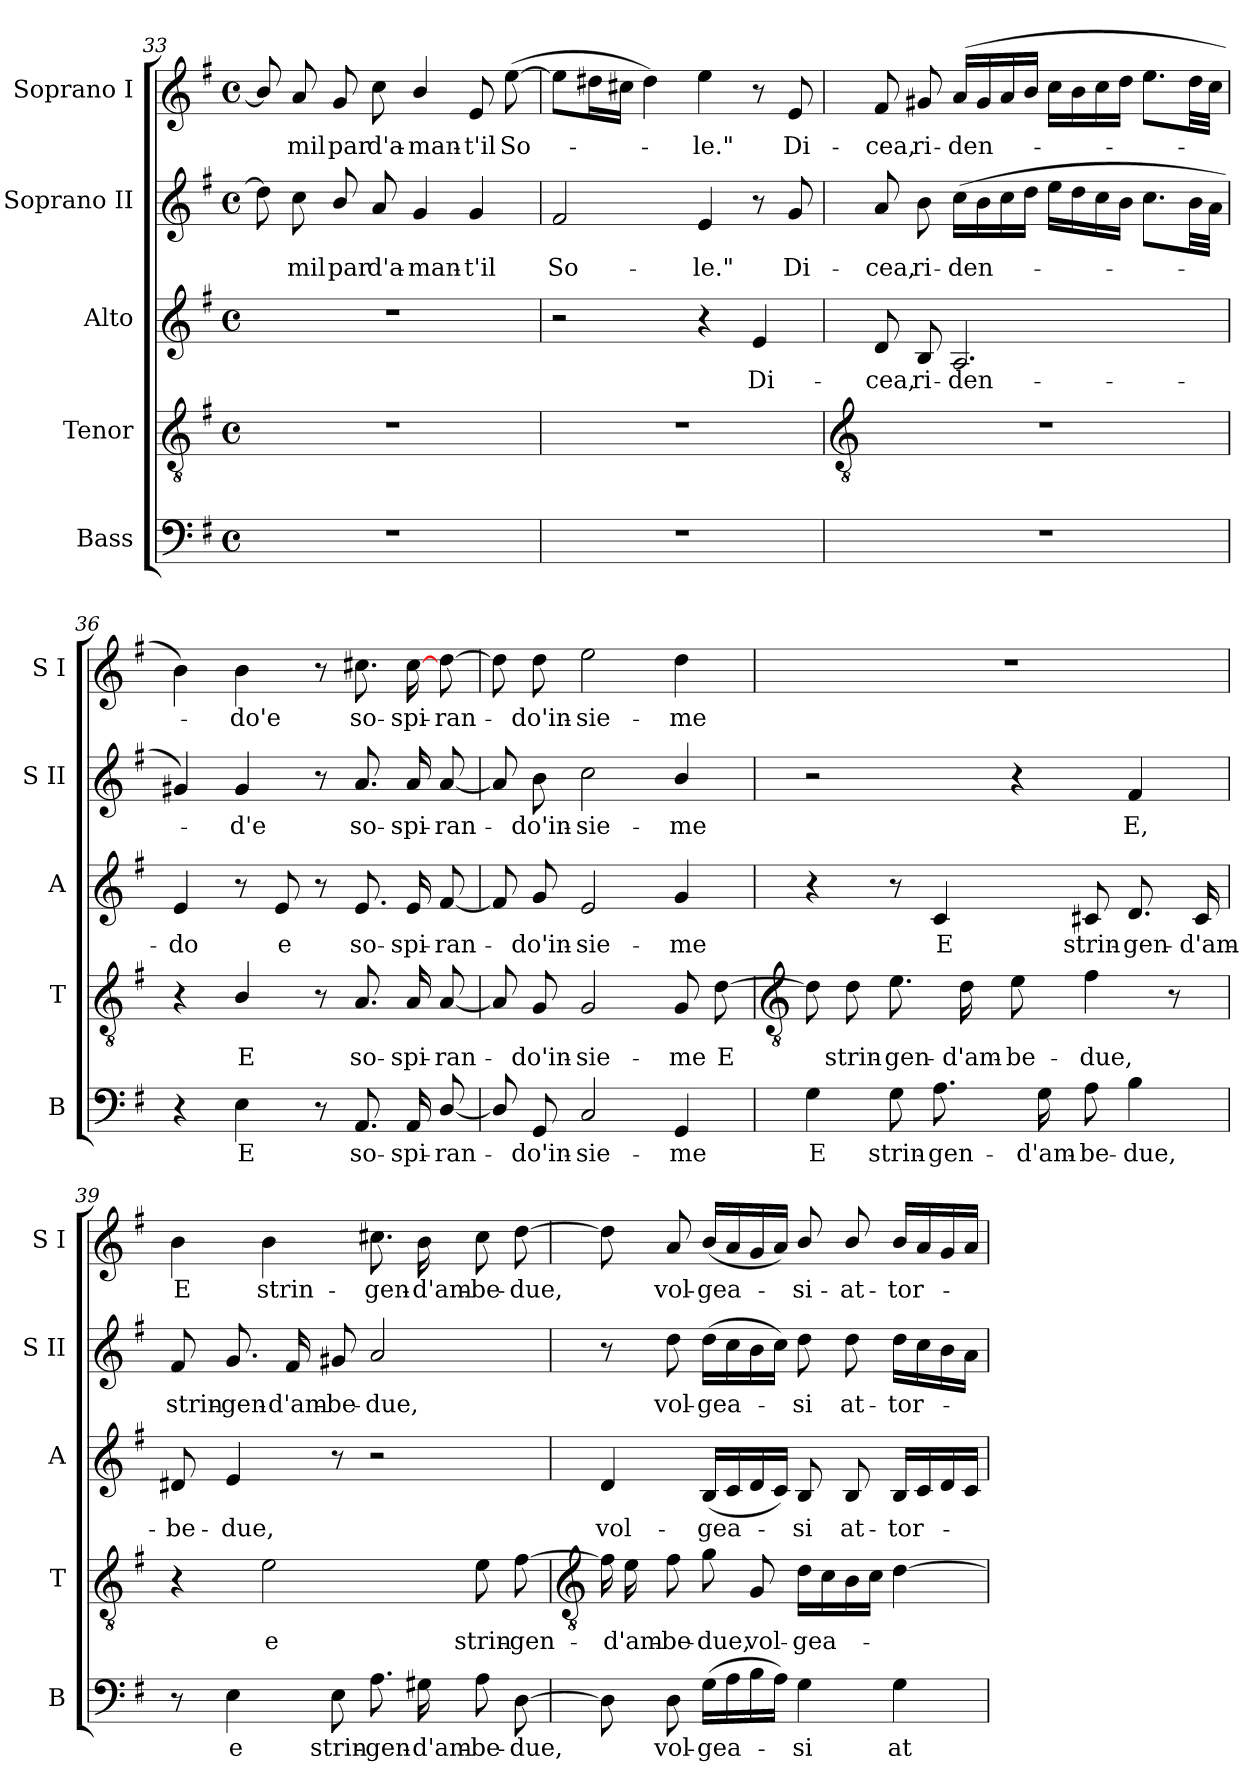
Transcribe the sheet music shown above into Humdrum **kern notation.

**kern	**text	**kern	**text	**kern	**text	**kern	**text	**kern	**text
*part5	*part5	*part4	*part4	*part3	*part3	*part2	*part2	*part1	*part1
*staff5	*staff5	*staff4	*staff4	*staff3	*staff3	*staff2	*staff2	*staff1	*staff1
*I"Bass	*	*I"Tenor	*	*I"Alto	*	*I"Soprano II	*	*I"Soprano I	*
*I'B	*	*I'T	*	*I'A	*	*I'S II	*	*I'S I	*
*clefF4	*	*clefGv2	*	*clefG2	*	*clefG2	*	*clefG2	*
*k[f#]	*	*k[f#]	*	*k[f#]	*	*k[f#]	*	*k[f#]	*
*G:	*	*G:	*	*G:	*	*G:	*	*G:	*
*M4/4	*	*M4/4	*	*M4/4	*	*M4/4	*	*M4/4	*
*met(c)	*	*met(c)	*	*met(c)	*	*met(c)	*	*met(c)	*
=33	=33	=33	=33	=33	=33	=33	=33	=33	=33
1r	.	1r	.	1r	.	8dd]	.	8b/]	.
!	!	!	!	!	!	!	!LO:LY:b	!	!LO:LY:b
.	.	.	.	.	.	8cc	mil	8a	mil
!	!	!	!	!	!	!	!LO:LY:b	!	!LO:LY:b
.	.	.	.	.	.	8b/	par	8g	par
!	!	!	!	!	!	!	!LO:LY:b	!	!LO:LY:b
.	.	.	.	.	.	8a	d'a-	8cc	d'a-
!	!	!	!	!	!	!	!LO:LY:b	!	!LO:LY:b
.	.	.	.	.	.	4g	-man-	4b/	-man-
!	!	!	!	!	!	!	!LO:LY:b	!	!LO:LY:b
.	.	.	.	.	.	4g	-t'il	8e	-t'il
!	!	!	!	!	!	!	!	!	!LO:LY:b
.	.	.	.	.	.	.	.	(>[8ee	So-
=34	=34	=34	=34	=34	=34	=34	=34	=34	=34
!	!	!	!	!	!	!	!LO:LY:b	!	!
1r	.	1r	.	2r	.	2f#	So-	8eeL]	.
.	.	.	.	.	.	.	.	16dd#XL	.
.	.	.	.	.	.	.	.	16cc#XJJ	.
.	.	.	.	.	.	.	.	4dd#)	.
!	!	!	!	!	!	!	!LO:LY:b	!	!LO:LY:b
.	.	.	.	4r	.	4e	-le."	4ee	le."
!	!	!	!	!	!LO:LY:b	!	!	!	!
.	.	.	.	4e	Di-	8r	.	8r	.
!	!	!	!	!	!	!	!LO:LY:b	!	!LO:LY:b
.	.	.	.	.	.	8g	Di-	8e	Di-
!!LO:LB:g=z
=35	=35	=35	=35	=35	=35	=35	=35	=35	=35
*	*	*clefGv2	*	*	*	*	*	*	*
!	!	!	!	!	!LO:LY:b	!	!LO:LY:b	!	!LO:LY:b
1r	.	1r	.	8d	-cea,	8a	-cea,	8f#	-cea,
!	!	!	!	!	!LO:LY:b	!	!LO:LY:b	!	!LO:LY:b
.	.	.	.	8B	ri-	8b	ri-	8g#X	ri-
!	!	!	!	!	!LO:LY:b	!	!LO:LY:b	!	!LO:LY:b
.	.	.	.	2.A	-den-	(>16ccLL	-den-	(<16aLL	-den-
.	.	.	.	.	.	16b	.	16g#	.
.	.	.	.	.	.	16cc	.	16a	.
.	.	.	.	.	.	16ddJJ	.	16bJJ	.
.	.	.	.	.	.	16eeLL	.	16ccLL	.
.	.	.	.	.	.	16dd	.	16b	.
.	.	.	.	.	.	16cc	.	16cc	.
.	.	.	.	.	.	16bJJ	.	16ddJJ	.
.	.	.	.	.	.	8.ccL	.	8.eeL	.
.	.	.	.	.	.	32bLL	.	32ddLL	.
.	.	.	.	.	.	32aJJJ	.	32ccJJJ	.
=36	=36	=36	=36	=36	=36	=36	=36	=36	=36
!	!	!	!	!	!LO:LY:b	!	!	!	!
4r	.	4r	.	4e	-do	4g#X)	.	4b)	.
!	!LO:LY:b	!	!LO:LY:b	!	!	!	!LO:LY:b	!	!LO:LY:b
4E	E	4B/	E	8r	.	4g#	d'e	4b	do'e
!	!	!	!	!	!LO:LY:b	!	!	!	!
.	.	.	.	8e	e	.	.	.	.
8r	.	8r	.	8r	.	8r	.	8r	.
!	!LO:LY:b	!	!LO:LY:b	!	!LO:LY:b	!	!LO:LY:b	!	!LO:LY:b
8.AA	so-	8.A	so-	8.e	so-	8.a	so-	8.cc#X	so-
!	!LO:LY:b	!	!LO:LY:b	!	!LO:LY:b	!	!LO:LY:b	!	!LO:LY:b
16AA	-spi-	16A	-spi-	16e	-spi-	16a	-spi-	[16cc#	-spi-
!	!LO:LY:b	!	!LO:LY:b	!	!LO:LY:b	!	!LO:LY:b	!	!LO:LY:b
[8D/	-ran-	[8A	-ran-	[8f#	-ran-	[8a	-ran-	[8dd	-ran-
=37	=37	=37	=37	=37	=37	=37	=37	=37	=37
8D/]	.	8A]	.	8f#]	.	8a]	.	8dd]	.
!	!LO:LY:b	!	!LO:LY:b	!	!LO:LY:b	!	!LO:LY:b	!	!LO:LY:b
8GG	do'in-	8G	do'in-	8g	do'in-	8b	do'in-	8dd	do'in-
!	!LO:LY:b	!	!LO:LY:b	!	!LO:LY:b	!	!LO:LY:b	!	!LO:LY:b
2C	-sie-	2G	-sie-	2e	-sie-	2cc	-sie-	2ee	-sie-
!	!LO:LY:b	!	!LO:LY:b	!	!LO:LY:b	!	!LO:LY:b	!	!LO:LY:b
4GG	-me	8G	-me	4g	-me	4b/	-me	4dd	-me
!	!	!	!LO:LY:b	!	!	!	!	!	!
.	.	[8d	E	.	.	.	.	.	.
!!LO:LB:g=z
=38	=38	=38	=38	=38	=38	=38	=38	=38	=38
*	*	*clefGv2	*	*	*	*	*	*	*
!	!LO:LY:b	!	!	!	!	!	!	!	!
4G	E	8d]	.	4r	.	2r	.	1r	.
!	!	!	!LO:LY:b	!	!	!	!	!	!
.	.	8d	strin-	.	.	.	.	.	.
!	!LO:LY:b	!	!LO:LY:b	!	!	!	!	!	!
8G	strin-	8.e	-gen-	8r	.	.	.	.	.
!	!LO:LY:b	!	!	!	!LO:LY:b	!	!	!	!
8.A	-gen-	.	.	4c	E	.	.	.	.
!	!	!	!LO:LY:b	!	!	!	!	!	!
.	.	16d	-d'am-	.	.	.	.	.	.
!	!	!	!LO:LY:b	!	!	!	!	!	!
.	.	8e	-be-	.	.	4r	.	.	.
!	!LO:LY:b	!	!	!	!	!	!	!	!
16G	-d'am-	.	.	.	.	.	.	.	.
!	!LO:LY:b	!	!LO:LY:b	!	!LO:LY:b	!	!	!	!
8A	-be-	4f#	-due,	8c#X	strin-	.	.	.	.
!	!LO:LY:b	!	!	!	!LO:LY:b	!	!LO:LY:b	!	!
4B	-due,	.	.	8.d	-gen-	4f#	E,	.	.
.	.	8r	.	.	.	.	.	.	.
!	!	!	!	!	!LO:LY:b	!	!	!	!
.	.	.	.	16c#	-d'am-	.	.	.	.
=39	=39	=39	=39	=39	=39	=39	=39	=39	=39
!	!	!	!	!	!LO:LY:b	!	!LO:LY:b	!	!LO:LY:b
8r	.	4r	.	8d#X	-be-	8f#	strin-	4b	E
!	!LO:LY:b	!	!	!	!LO:LY:b	!	!LO:LY:b	!	!
4E	e	.	.	4e	-due,	8.g	-gen-	.	.
!	!	!	!LO:LY:b	!	!	!	!	!	!LO:LY:b
.	.	2e	e	.	.	.	.	4b	strin-
!	!	!	!	!	!	!	!LO:LY:b	!	!
.	.	.	.	.	.	16f#	-d'am-	.	.
!	!LO:LY:b	!	!	!	!	!	!LO:LY:b	!	!
8E	strin-	.	.	8r	.	8g#X	-be-	.	.
!	!LO:LY:b	!	!	!	!	!	!LO:LY:b	!	!LO:LY:b
8.A	-gen-	.	.	2r	.	2a	-due,	8.cc#X	-gen-
!	!LO:LY:b	!	!	!	!	!	!	!	!LO:LY:b
16G#X	-d'am-	.	.	.	.	.	.	16b	-d'am-
!	!LO:LY:b	!	!LO:LY:b	!	!	!	!	!	!LO:LY:b
8A	-be-	8e	strin-	.	.	.	.	8cc#	-be-
!	!LO:LY:b	!	!LO:LY:b	!	!	!	!	!	!LO:LY:b
[8D	-due,	[8f#	-gen-	.	.	.	.	[8dd	-due,
!!LO:LB:g=z
=40	=40	=40	=40	=40	=40	=40	=40	=40	=40
*	*	*clefGv2	*	*	*	*	*	*	*
!	!	!	!	!	!LO:LY:b	!	!	!	!
8D]	.	16f#]	.	4d	vol-	8r	.	8dd]	.
!	!	!	!LO:LY:b	!	!	!	!	!	!
.	.	16e	-d'am-	.	.	.	.	.	.
!	!LO:LY:b	!	!LO:LY:b	!	!	!	!LO:LY:b	!	!LO:LY:b
8D	vol-	8f#	-be-	.	.	8dd	vol-	8a	vol-
!	!LO:LY:b	!	!LO:LY:b	!	!LO:LY:b	!	!LO:LY:b	!	!LO:LY:b
(>16GLL	-gea-	8g	-due,	(<16BLL	-gea-	(>16ddLL	-gea-	(<16bLL	-gea-
16A	.	.	.	16c	.	16cc	.	16a	.
!	!	!	!LO:LY:b	!	!	!	!	!	!
16B	.	8G	vol-	16d	.	16b	.	16g	.
16AJJ)	.	.	.	16cJJ)	.	16ccJJ)	.	16aJJ)	.
!	!LO:LY:b	!	!LO:LY:b	!	!LO:LY:b	!	!LO:LY:b	!	!LO:LY:b
4G	si	16dLL	-gea-	8B	si	8dd	si	8b/	si-
.	.	16c	.	.	.	.	.	.	.
!	!	!	!	!	!LO:LY:b	!	!LO:LY:b	!	!LO:LY:b
.	.	16B	.	8B	at-	8dd	at-	8b/	-at-
.	.	16cJJ	.	.	.	.	.	.	.
!	!LO:LY:b	!	!	!	!LO:LY:b	!	!LO:LY:b	!	!LO:LY:b
4G	at-	[4d	.	16BLL	-tor-	16ddLL	-tor-	16bLL	-tor-
.	.	.	.	16c	.	16cc	.	16a	.
.	.	.	.	16d	.	16b	.	16g	.
.	.	.	.	16cJJ	.	16aJJ	.	16aJJ	.
=	=	=	=	=	=	=	=	=	=
*-	*-	*-	*-	*-	*-	*-	*-	*-	*-
